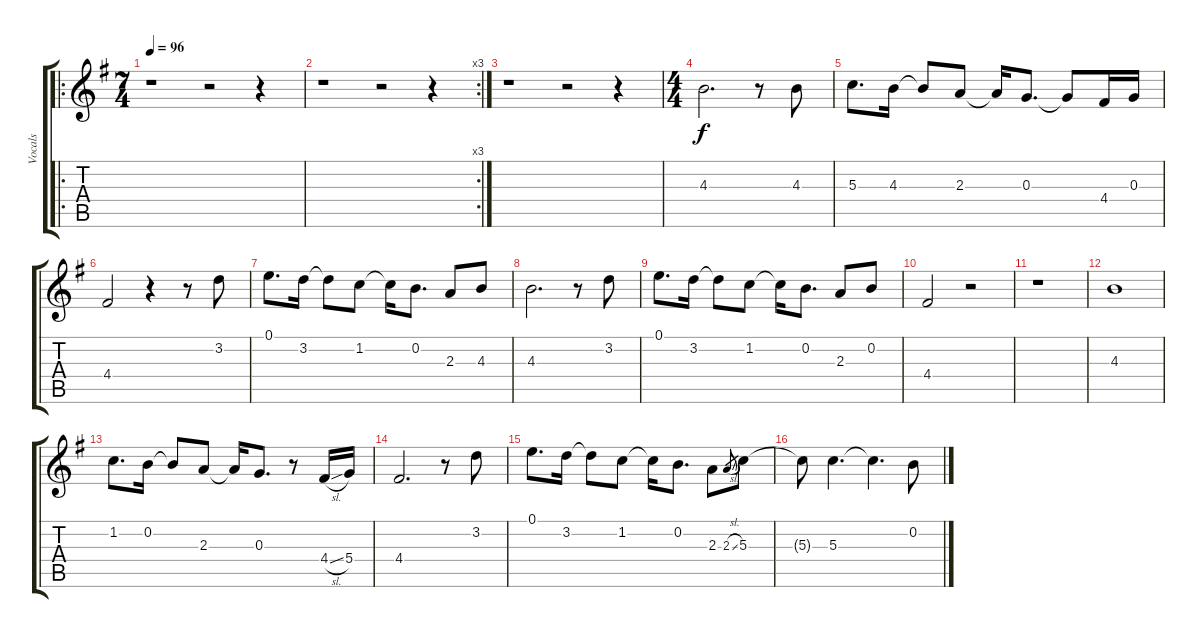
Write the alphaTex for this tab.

\track ("Vocals" "Vocals") {instrument acousticguitarnylon}
\staff {score tabs}
\tuning (E4 B3 G3 D3 A2 E2) {hide}
\ro
\ts (7 4)
\tempo 96
\clef g2
\ks g
r.1{dy f} r.2 r.4 |
\rc 3
r.1 r.2 r.4 |
r.1 r.2 r.4 |
\ts (4 4)
4.3.2{d} r.8 4.3.8 |
5.3.8{d} 4.3.16 4.3{t}.8 2.3.8 2.3{t}.16 0.3.8{d} 0.3{t}.8 4.4.16 0.3.16 |
4.4.2 r.4 r.8 3.2.8 |
0.1.8{d} 3.2.16 3.2{t}.8 1.2.8 1.2{t}.16 0.2.8{d} 2.3.8 4.3.8 |
4.3.2{d} r.8 3.2.8 |
0.1.8{d} 3.2.16 3.2{t}.8 1.2.8 1.2{t}.16 0.2.8{d} 2.3.8 0.2.8 |
4.4.2 r.2 |
r.1 |
4.3.1 |
1.2.8{d} 0.2.16 0.2{t}.8 2.3.8 2.3{t}.16 0.3.8{d} r.8 4.4{sl}.16 5.4.16 |
4.4.2{d} r.8 3.2.8 |
0.1.8{d} 3.2.16 3.2{t}.8 1.2.8 1.2{t}.16 0.2.8{d} 2.3.8 2.3{sl}.8{gr} 5.3.8 |
5.3{t}.8 5.3.4{d} 5.3{t}.4{d} 0.2.8
